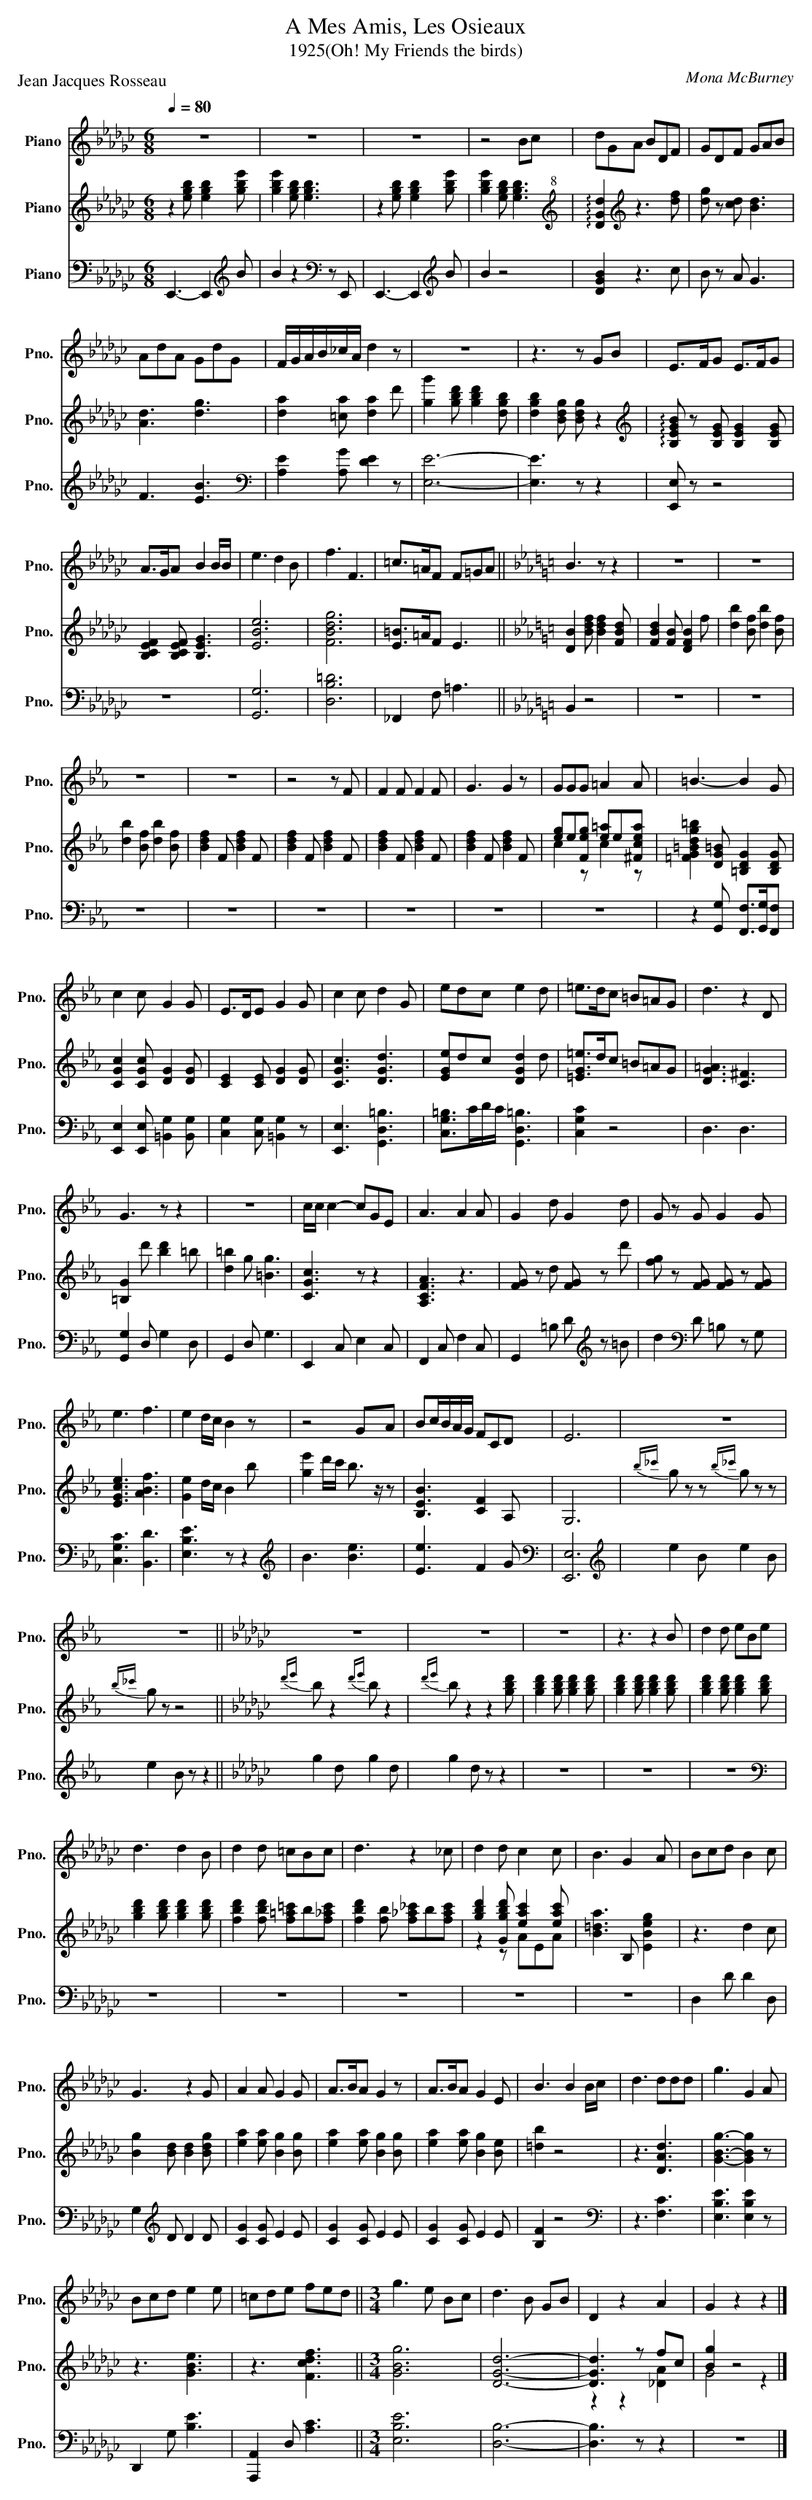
X:1
T:A Mes Amis, Les Osieaux
T:1925(Oh! My Friends the birds)
C:Mona McBurney
P:Jean Jacques Rosseau
%%score 1 ( 2 3 ) 4
L:1/8
Q:1/4=80.00
M:6/8
K:Gb
V:1 treble nm="Piano" snm="Pno."
V:2 treble nm="Piano" snm="Pno."
V:3 treble
V:4 bass nm="Piano" snm="Pno."
V:1
z6 | z6 | z6 | z4 Bc | dGA BDF | GDF GAB |$ AdA GdG | F/G/A/B/_c/A/ d2 z | z6 | z3 z GB |
E>FG E>FG |$ A>GA B2 B/B/ | e3 d2 B | f3 F3 | =c>=AF F=GA ||[K:Eb] B3 z z2 | z6 | z6 |$ z6 | z6 |
z4 z F | F2 F F2 F | G3 G2 z | GGG =A2 A | =B3- B2 G |$ c2 c G2 G | E>DE G2 G | c2 c d2 G |
edc e2 d | =e>dc =B=AG | d3 z2 D |$ G3 z z2 | z6 | c/c/ c2- cGE | A3 A2 A | G2 d G2 d |
G z G G2 G |$ e3 f3 | e2 d/c/ B2 z | z4 GA | Bc/B/A/G/ FCD | E6 | z6 |$ z6 ||[K:Gb] z6 | z6 | z6 |
z3 z2 B | d2 d eBe |$ d3 d2 B | d2 d =cBc | d3 z2 _c | d2 d c2 c | B3 G2 A | Bcd B2 c |$ G3 z2 G |
A2 A G2 G | A>BA G2 z | A>BA G2 E | B3 B2 B/c/ | d3 ddd | g3 G2 A |$ Bcd e2 e | =cde fed ||
[M:3/4] g3 e Bc | d3 B GB | D2 z2 A2 | G2 z2 z2 |]
V:2
z2 [egb] [egb]2 [gbe'] | [gbe']2 [egb] [egb]3 | z2 [egb] [egb]2 [gbe'] | [gbe']2 [egb] [egb]3 |
[K:treble+8] !arpeggio![DGd]2[K:treble] z3 [df] | [dg] z [cd] [Bd]3 |$ [Ad]3 [dg]3 |
[da]2 [=ca] [da]2 d' | [gg']2 [gbd'] [gbd']2 [dgb] | [dgb]2 [Bdg] [Bdg] z2 |
[K:treble] !arpeggio![B,EGB] z [B,EG] [B,EG]2 [B,EG] |$ [B,CEF]2 [B,CEF] [B,EG]3 | [EBe]6 |
[FBdg]6 | [E=B]>=AF E3 ||[K:Eb] [DB]2 [Bdf] [Bdf]2 [FBd] | [FBd]2 [FB] [DFB]2 f |
[db]2 [Bf] [db]2 [Bf] |$ [db]2 [Bf] [db]2 [Bf] | [Bdf]2 F [Bdf]2 F | [Bdf]2 F [Bdf]2 F |
[Bdf]2 F [Bdf]2 F | [Bdf]2 F [Bdf]2 F | [eg]e[Feg] [e=a]e[^Fcea] |
[=FG=Bdg=b]2 [DG=B] [=B,DG]2 [B,DG] |$ [CGc]2 [CGc] [DG]2 [DG] | [CE]2 [CE] [DG]2 [DG] |
[CGc]3 [DGd]3 | [EGe]dc [DGd]2 d | [=EG=e]>dc =B=AG | [DG=A]3 [C^F]3 |$ [=B,G]2 d' [bd']2 =b |
[d=b]2 g [=Bg]3 | [CGc]3 z z2 | [A,CFA]3 z3 | [FG] z d [FG] z d' | [fg] z [FG] [FG] z [FG] |$
[EGce]3 [ABf]3 | [Ge]2 d/c/ B2 b | [ge']2 d'/c'/ b3/2 z/ z | [B,EB]3 [CF]2 A, | G,6 |
{b_c'} g z z{b_c'} g z z |${b_c'} g z z4 ||[K:Gb]{d'e'} b z2{d'e'} b z2 |{d'e'} b z2 z2 [gbd'] |
[gbd']2 [gbd'] [gbd']2 [gbd'] | [gbd']2 [gbd'] [gbd']2 [gbd'] | [gbd']2 [gbd'] [gbd']2 [gbd'] |$
[gbd']2 [gbd'] [gbd']2 [gbd'] | [fbd']2 [fbd'] [f=a=c']b[f_ac'] | [fbd']2 [fb] [f_a_c']b[fac'] |
[gbd']2 [Ggbd'] [eac']2 [eac'] | [B=da]3 B, [EBeg]2 | z3 d2 c |$ [Bg]2 [Bd] [Bd]2 [Bdg] |
[ea]2 [ea] [Bg]2 [Bg] | [ea]2 [ea] [Bg]2 [Bg] | [ea]2 [ea] [Bg]2 [Be] | [=db]2 z4 | z3 [DAd]3 |
[GBg]3- [GBg]2 z |$ z3 [GBe]3 | z3 [Fcdf]3 ||[M:3/4] [GBg]6 | [DGd]6- | [DGd]3 z fc | [Bg]2 z4 |]
V:3
x6 | x6 | x6 | x6 |[K:treble+8] x2[K:treble] x4 | x6 |$ x6 | x6 | x6 | x6 |[K:treble] x6 |$ x6 |
x6 | x6 | x6 ||[K:Eb] x6 | x6 | x6 |$ x6 | x6 | x6 | x6 | x6 | c2 z c2 z | x6 |$ x6 | x6 | x6 |
x6 | x6 | x6 |$ x6 | x6 | x6 | x6 | x6 | x6 |$ x6 | x6 | x6 | x6 | x6 | x6 |$ x6 ||[K:Gb] x6 |
x6 | x6 | x6 | x6 |$ x6 | x6 | x6 | z2 z AEA | x6 | x6 |$ x6 | x6 | x6 | x6 | x6 | x6 | x6 |$ x6 |
x6 ||[M:3/4] x6 | x6 | z2 z2 [_DA]2 | G4 z2 |]
V:4
E,,3- E,,2[K:treble] B | B2 z2[K:bass] z E,, | E,,3- E,,2[K:treble] B | B2 z4 | [DGB]2 z3 c |
B z A G3 |$ F3 [EB]3 |[K:bass] [A,E]2 [A,G] [DE]2 z | [E,E]6- | [E,E]3 z z2 | [E,,E,] z z4 |$ z6 |
[G,,G,]6 | [D,B,=D]6 | _F,,2 F, =A,3 ||[K:Eb] B,,2 z4 | z6 | z6 |$ z6 | z6 | z6 | z6 | z6 | z6 |
z2 [G,,G,] [F,,F,]>[G,,G,][F,,F,] |$ [E,,E,]2 [E,,E,] [=B,,G,]2 [B,,G,] |
[C,G,]2 [C,G,] [=B,,G,]2 z | [E,,E,]3 [G,,D,=B,]3 | [C,G,=B,]>CD/C/ [G,,D,=B,]3 | [C,G,C]2 z4 |
D,3 D,3 |$ [G,,G,]2 D, G,2 D, | G,,2 D, G,3 | E,,2 C, E,2 C, | F,,2 C, F,2 C, |
G,,2 =B, D[K:treble] z =B | d2[K:bass] D =B, z G, |$ [C,G,C]3 [B,,D]3 | [E,B,E]3 z z2 |
[K:treble] B3 [Be]3 | [Ee]3 F2 G |[K:bass] [E,,E,]6 |[K:treble] e2 B e2 B |$ e2 B z z2 ||
[K:Gb] g2 d g2 d | g2 d z z2 | z6 | z6 | z6 |$[K:bass] z6 | z6 | z6 | z6 | z6 | D,2 D D2 D, |$
G,2[K:treble] D D2 D | [CG]2 [CG] E2 E | [CG]2 [CG] E2 E | [CG]2 [CG] E2 E | [B,F]2 z4 |
[K:bass] z3 [F,C]3 | [E,B,E]3 [E,B,E]2 z |$ D,,2 G, [B,E]3 | [A,,,A,,]2 D, [A,C]3 ||
[M:3/4] [E,B,E]6 | [D,B,]6- | [D,B,]3 z z2 | z6 |]
